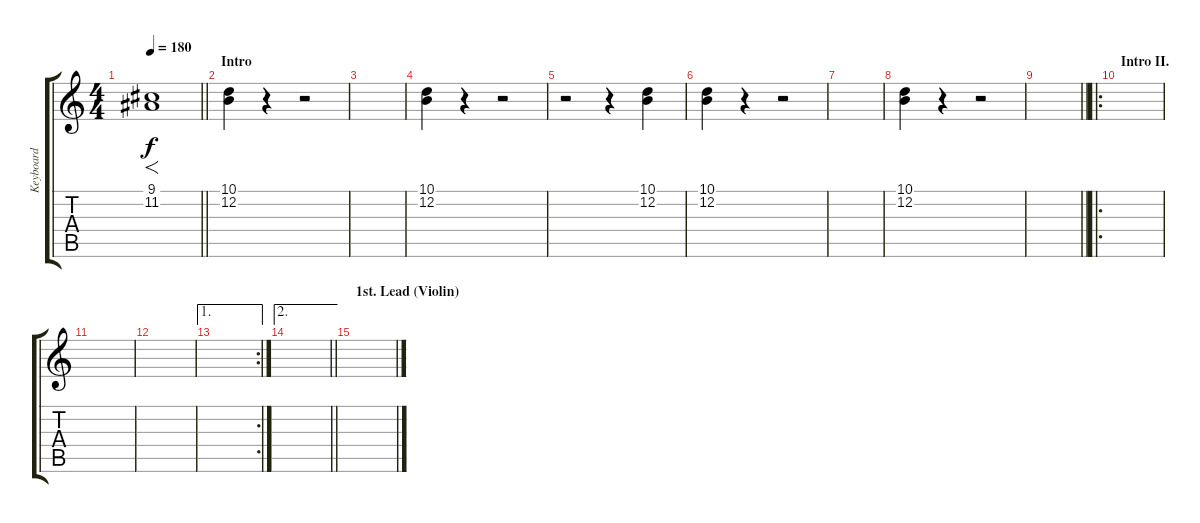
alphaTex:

\track ("Keyboard" "Keyboard") {instrument stringensemble1}
\staff {score tabs}
\tuning (E4 B3 G3 D3 A2 E2) {hide}
\ts (4 4)
\tempo 180
\clef g2
\barLineRight lightlight
\ks c
(9.1 11.2).1{f dy f instrument stringensemble1} |
\section ("" "Intro")
(10.1 12.2).4 r.4 r.2 |
|
(10.1 12.2).4 r.4 r.2 |
r.2 r.4 (10.1 12.2).4 |
(10.1 12.2).4 r.4 r.2 |
|
(10.1 12.2).4 r.4 r.2 |
\barLineRight lightlight
|
\ro
\section ("" "Intro II.")
|
|
|
\ae 1
\rc 2
|
\ae 2
\barLineRight lightlight
|
\section ("" "1st. Lead (Violin)")
